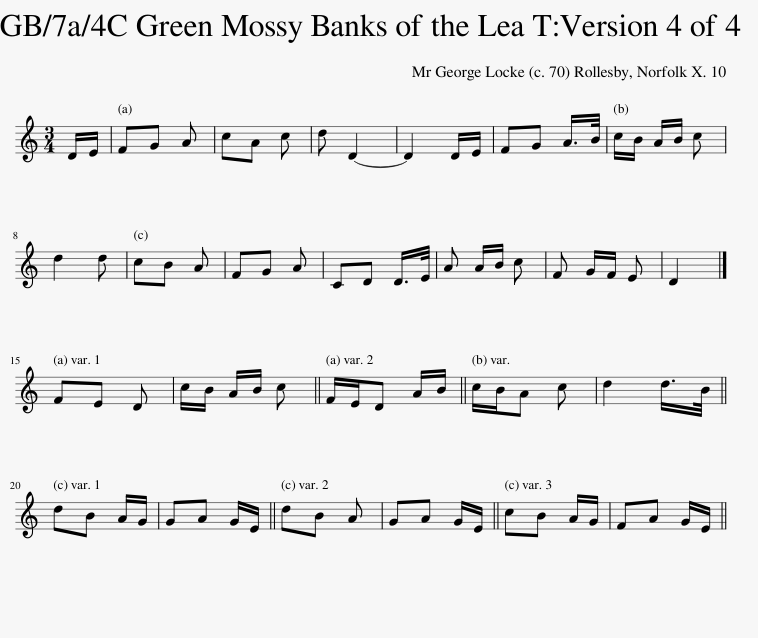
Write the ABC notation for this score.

X:1
L:1/8
M:3/4
I:linebreak $
K:C
V:1 treble
V:1
 D/E/ | FG A | cA c | d D2- | D2 D/E/ | %5
 FG A/>B/ | c/B/ A/B/ c |$ d2 d | cB A | FG A | %10
 CD D/>E/ | A A/B/ c | F G/F/ E | D2 |]$ FE D | %15
 c/B/ A/B/ c || F/E/D A/B/ || c/B/A c | d2 d/>B/ ||$ dB A/G/ | %20
 GA G/E/ || dB A | GA G/E/ || cB A/G/ | FA G/E/ || %25
